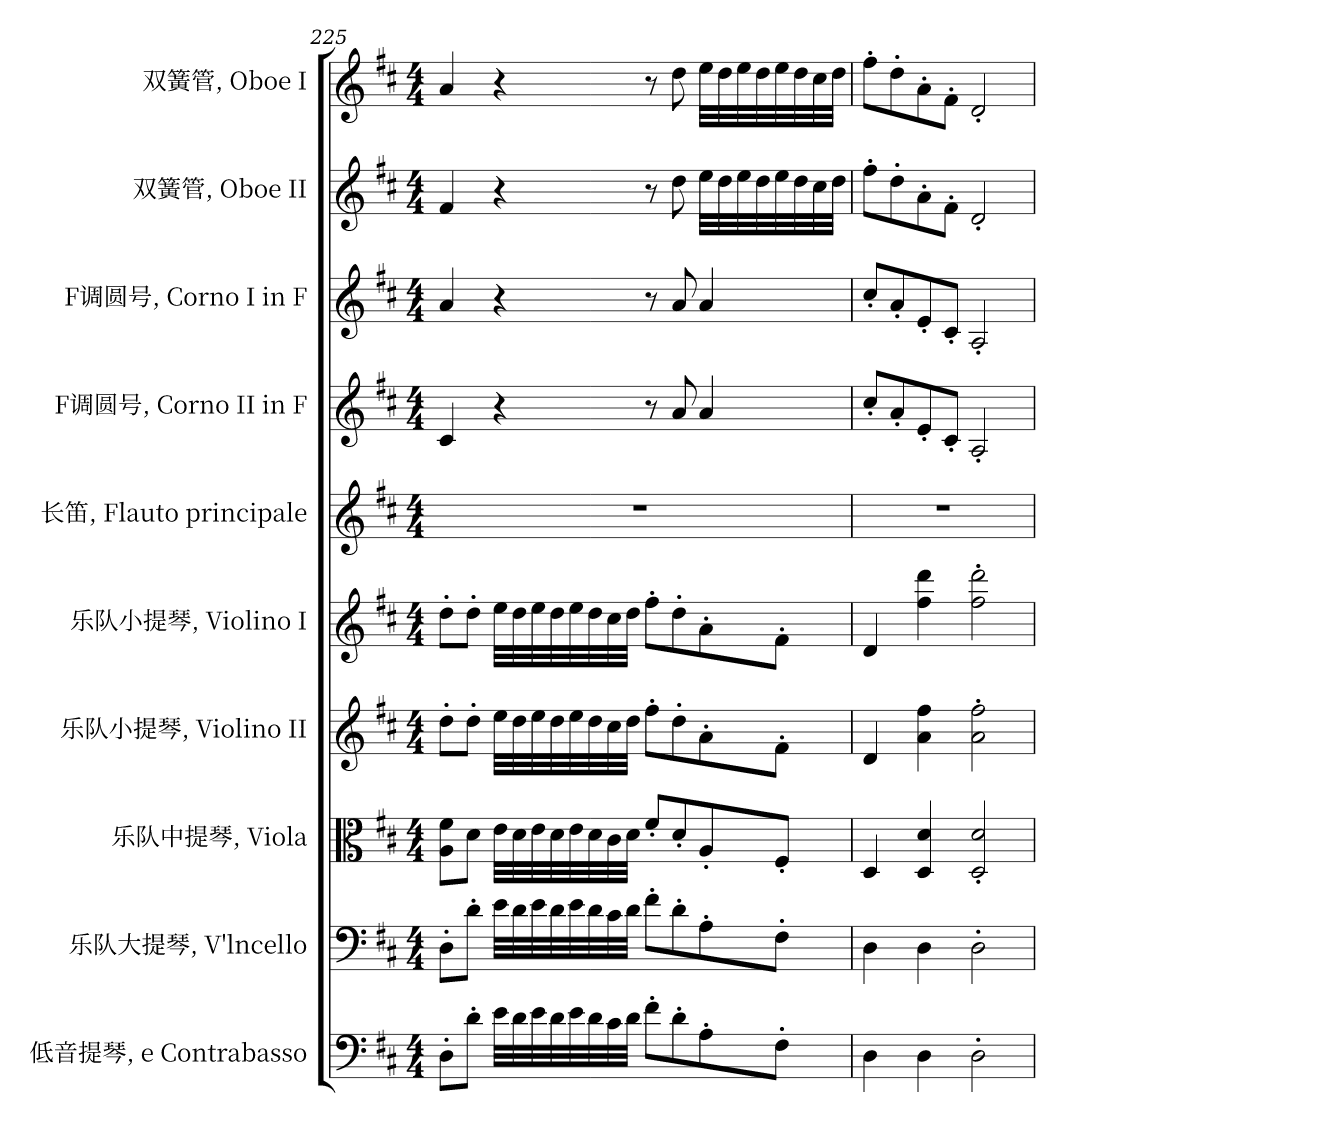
**kern	**kern	**kern	**kern	**kern	**kern	**kern	**kern	**kern	**kern
*part10	*part9	*part8	*part7	*part6	*part5	*part4	*part3	*part2	*part1
*staff10	*staff9	*staff8	*staff7	*staff6	*staff5	*staff4	*staff3	*staff2	*staff1
*I"低音提琴, e Contrabasso	*I"乐队大提琴, V'lncello	*I"乐队中提琴, Viola	*I"乐队小提琴, Violino II	*I"乐队小提琴, Violino I	*I"长笛, Flauto principale	*I"F调圆号, Corno II in F	*I"F调圆号, Corno I in F	*I"双簧管, Oboe II	*I"双簧管, Oboe I
*I'Cb.	*	*	*	*	*I'Fl.	*	*	*I'Ob.	*I'Ob.
!!LO:PB:g=z
*clefF4	*clefF4	*clefC3	*clefG2	*clefG2	*clefG2	*clefG2	*clefG2	*clefG2	*clefG2
*ITrd7c12	*	*	*	*	*	*ITrd4c7	*ITrd4c7	*	*
*k[f#c#]	*k[f#c#]	*k[f#c#]	*k[f#c#]	*k[f#c#]	*k[f#c#]	*k[f#]	*k[f#]	*k[f#c#]	*k[f#c#]
*M4/4	*M4/4	*M4/4	*M4/4	*M4/4	*M4/4	*M4/4	*M4/4	*M4/4	*M4/4
=225	=225	=225	=225	=225	=225	=225	=225	=225	=225
8DD'\L	8D'\L	8A\ 8f#\L	8dd'\L	8dd'\L	1r	4F#/	4d/	4f#/	4a/
8D'\J	8d'\J	8d\J	8dd'\J	8dd'\J	.	.	.	.	.
32E\LLL	32e\LLL	32e\LLL	32ee\LLL	32ee\LLL	.	4r	4r	4r	4r
32D\	32d\	32d\	32dd\	32dd\	.	.	.	.	.
32E\	32e\	32e\	32ee\	32ee\	.	.	.	.	.
32D\	32d\	32d\	32dd\	32dd\	.	.	.	.	.
32E\	32e\	32e\	32ee\	32ee\	.	.	.	.	.
32D\	32d\	32d\	32dd\	32dd\	.	.	.	.	.
32C#\	32c#\	32c#\	32cc#\	32cc#\	.	.	.	.	.
32D\JJJ	32d\JJJ	32d\JJJ	32dd\JJJ	32dd\JJJ	.	.	.	.	.
8F#'\L	8f#'\L	8f#'/L	8ff#'\L	8ff#'\L	.	8r	8r	8r	8r
8D'\	8d'\	8d'/	8dd'\	8dd'\	.	8d/	8d/	8dd\	8dd\
8AA'\	8A'\	8A'/	8a'\	8a'\	.	4d/	4d/	32ee\LLL	32ee\LLL
.	.	.	.	.	.	.	.	32dd\	32dd\
.	.	.	.	.	.	.	.	32ee\	32ee\
.	.	.	.	.	.	.	.	32dd\	32dd\
8FF#'\J	8F#'\J	8F#'/J	8f#'\J	8f#'\J	.	.	.	32ee\	32ee\
.	.	.	.	.	.	.	.	32dd\	32dd\
.	.	.	.	.	.	.	.	32cc#\	32cc#\
.	.	.	.	.	.	.	.	32dd\JJJ	32dd\JJJ
=226	=226	=226	=226	=226	=226	=226	=226	=226	=226
4DD\	4D\	4D/	4d/	4d/	1r	8f#'/L	8f#'/L	8ff#'\L	8ff#'\L
.	.	.	.	.	.	8d'/	8d'/	8dd'\	8dd'\
4DD\	4D\	4D/ 4d/	4a\ 4ff#\	4ff#\ 4ddd\	.	8A'/	8A'/	8a'\	8a'\
.	.	.	.	.	.	8F#'/J	8F#'/J	8f#'\J	8f#'\J
2DD'\	2D'\	2D/' 2d/'	2a\' 2ff#\'	2ff#\' 2ddd\'	.	2D'/	2D'/	2d'/	2d'/
=	=	=	=	=	=	=	=	=	=
*-	*-	*-	*-	*-	*-	*-	*-	*-	*-
